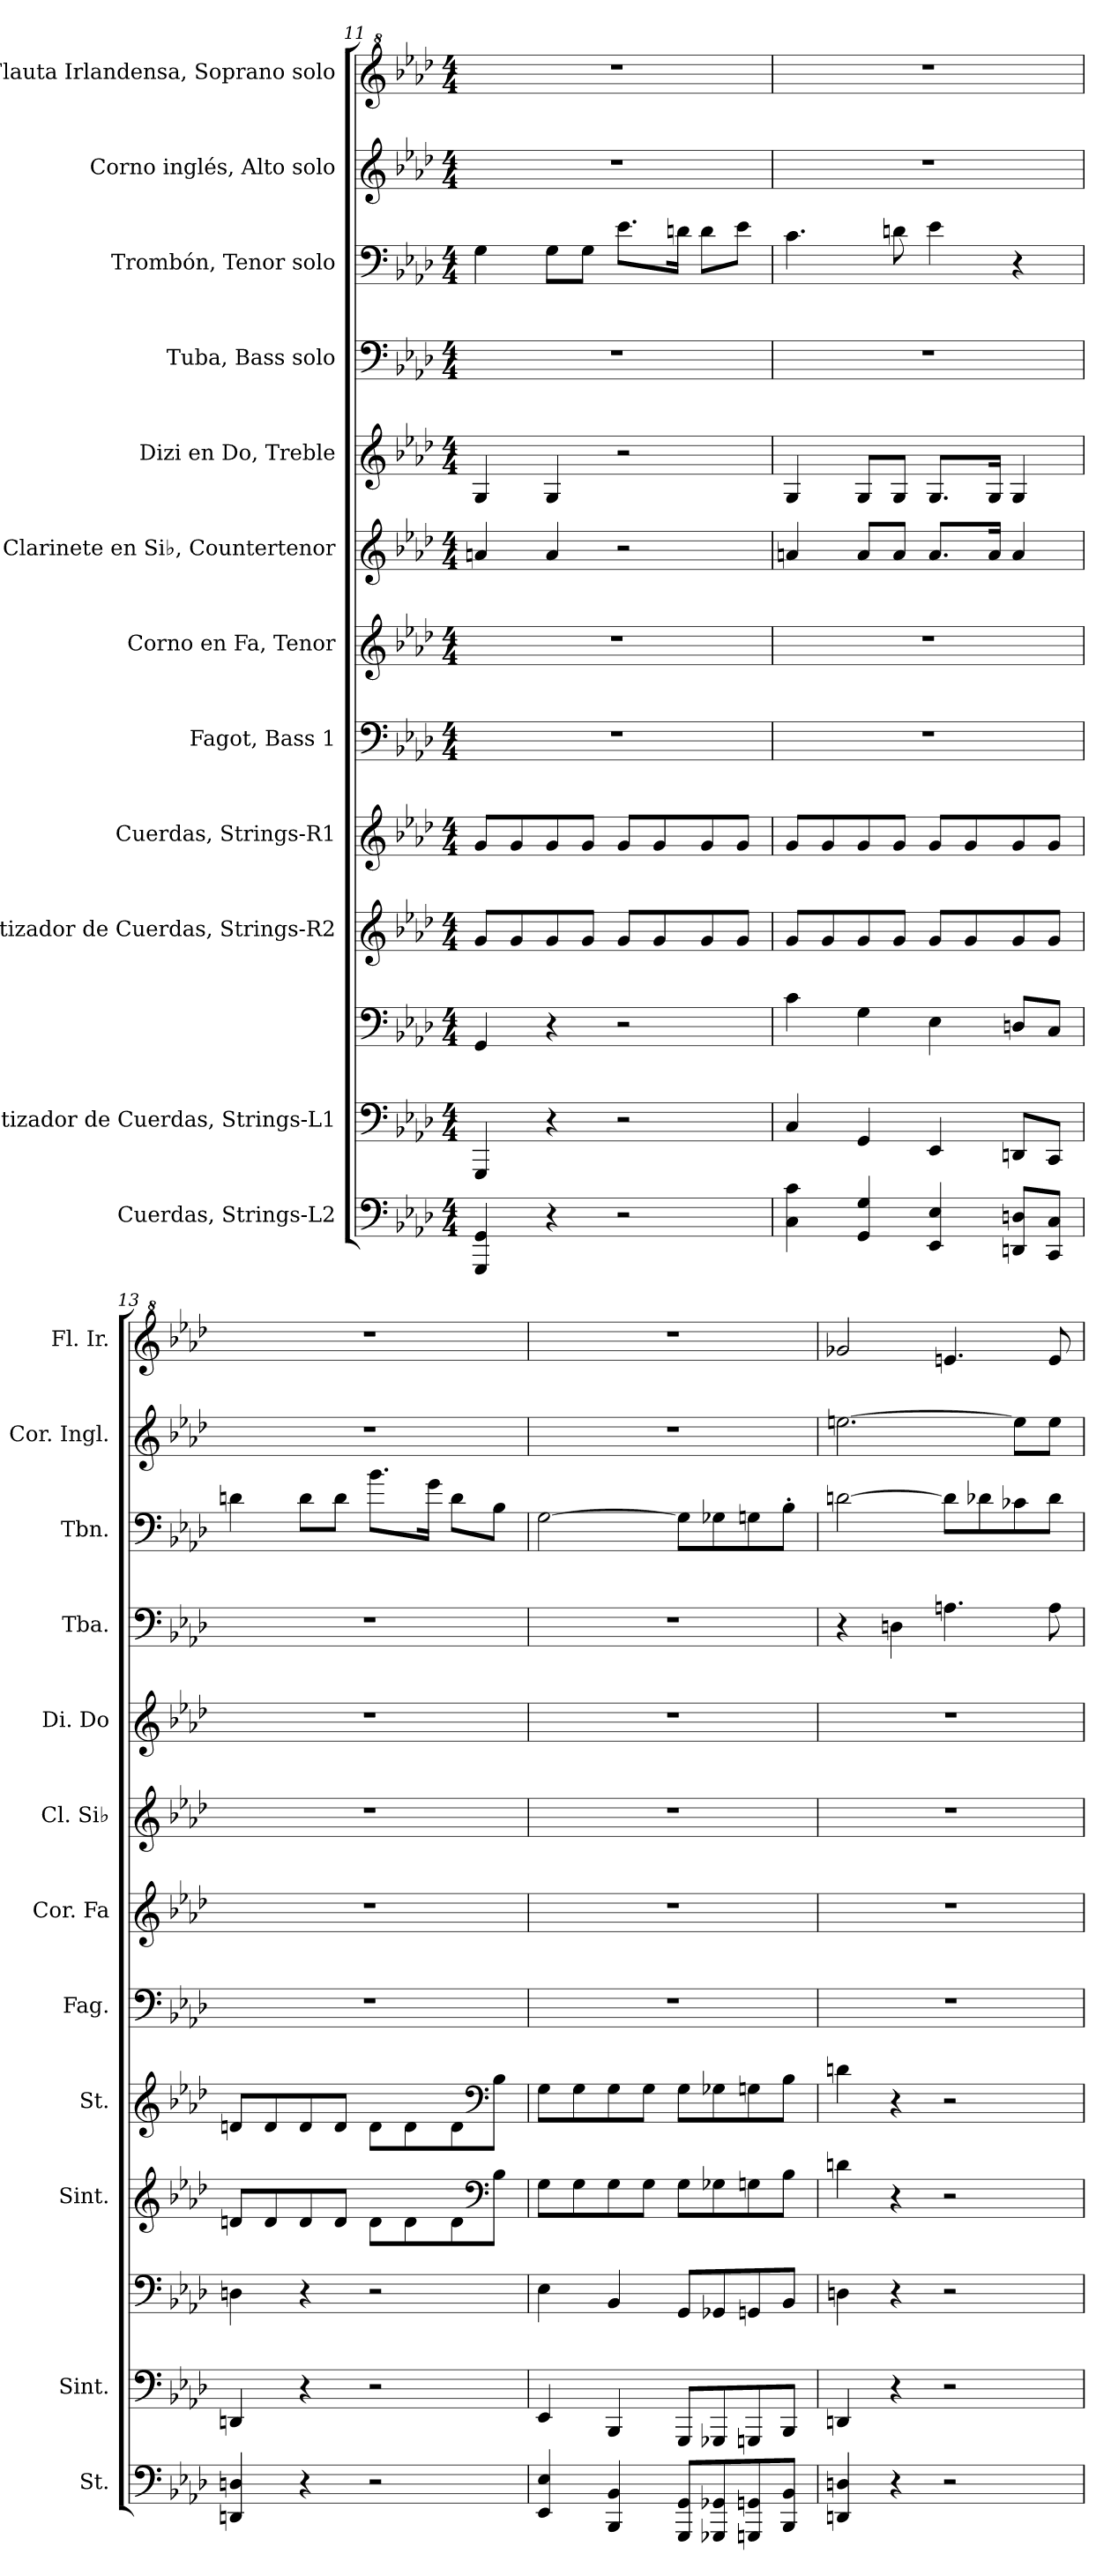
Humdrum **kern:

**kern	**kern	**kern	**kern	**kern	**kern	**kern	**kern	**kern	**kern	**kern	**kern	**kern
*part12	*part11	*part11	*part10	*part9	*part8	*part7	*part6	*part5	*part4	*part3	*part2	*part1
*staff13	*staff12	*staff11	*staff10	*staff9	*staff8	*staff7	*staff6	*staff5	*staff4	*staff3	*staff2	*staff1
*I"Cuerdas, Strings-L2	*I"Sintetizador de Cuerdas, Strings-L1	*	*I"Sintetizador de Cuerdas, Strings-R2	*I"Cuerdas, Strings-R1	*I"Fagot, Bass 1	*I"Corno en Fa, Tenor	*I"Clarinete en Si♭, Countertenor	*I"Dizi en Do, Treble	*I"Tuba, Bass solo	*I"Trombón, Tenor solo	*I"Corno inglés, Alto solo	*I"Flauta Irlandensa, Soprano solo
*I'St.	*I'Sint.	*	*I'Sint.	*I'St.	*I'Fag.	*I'Cor. Fa	*I'Cl. Si♭	*I'Di. Do	*I'Tba.	*I'Tbn.	*I'Cor. Ingl.	*I'Fl. Ir.
*clefF4	*clefF4	*clefF4	*clefG2	*clefG2	*clefF4	*clefG2	*clefG2	*clefG2	*clefF4	*clefF4	*clefG2	*clefG^2
*	*	*	*	*	*	*ITrd4c7	*ITrd1c2	*ITrd-7c-12	*	*	*ITrd4c7	*
*k[b-e-a-d-]	*k[b-e-a-d-]	*k[b-e-a-d-]	*k[b-e-a-d-]	*k[b-e-a-d-]	*k[b-e-a-d-]	*k[b-e-a-d-g-]	*k[b-e-a-d-g-c-]	*k[b-e-a-d-]	*k[b-e-a-d-]	*k[b-e-a-d-]	*k[b-e-a-d-g-]	*k[b-e-a-d-]
*M4/4	*M4/4	*M4/4	*M4/4	*M4/4	*M4/4	*M4/4	*M4/4	*M4/4	*M4/4	*M4/4	*M4/4	*M4/4
=11	=11	=11	=11	=11	=11	=11	=11	=11	=11	=11	=11	=11
4GGG/ 4GG/	4GGG/	4GG/	8g/L	8g/L	1r	1r	4gn/	4g/	1r	4G\	1r	1r
.	.	.	8g/	8g/	.	.	.	.	.	.	.	.
4r	4r	4r	8g/	8g/	.	.	4g/	4g/	.	8G\L	.	.
.	.	.	8g/J	8g/J	.	.	.	.	.	8G\J	.	.
2r	2r	2r	8g/L	8g/L	.	.	2r	2r	.	8.e-\L	.	.
.	.	.	8g/	8g/	.	.	.	.	.	.	.	.
.	.	.	.	.	.	.	.	.	.	16dn\Jk	.	.
.	.	.	8g/	8g/	.	.	.	.	.	8d\L	.	.
.	.	.	8g/J	8g/J	.	.	.	.	.	8e-\J	.	.
=12	=12	=12	=12	=12	=12	=12	=12	=12	=12	=12	=12	=12
4C\ 4c\	4C/	4c\	8g/L	8g/L	1r	1r	4gn/	4g/	1r	4.c\	1r	1r
.	.	.	8g/	8g/	.	.	.	.	.	.	.	.
4GG/ 4G/	4GG/	4G\	8g/	8g/	.	.	8g/L	8g/L	.	.	.	.
.	.	.	8g/J	8g/J	.	.	8g/J	8g/J	.	8dn\	.	.
4EE-/ 4E-/	4EE-/	4E-\	8g/L	8g/L	.	.	8.g/L	8.g/L	.	4e-\	.	.
.	.	.	8g/	8g/	.	.	.	.	.	.	.	.
.	.	.	.	.	.	.	16g/Jk	16g/Jk	.	.	.	.
8DDn/ 8Dn/L	8DDn/L	8Dn/L	8g/	8g/	.	.	4g/	4g/	.	4r	.	.
8CC/ 8C/J	8CC/J	8C/J	8g/J	8g/J	.	.	.	.	.	.	.	.
!!LO:PB:g=z
=13	=13	=13	=13	=13	=13	=13	=13	=13	=13	=13	=13	=13
4DDn/ 4Dn/	4DDn/	4Dn\	8dn/L	8dn/L	1r	1r	1r	1r	1r	4dn\	1r	1r
.	.	.	8d/	8d/	.	.	.	.	.	.	.	.
4r	4r	4r	8d/	8d/	.	.	.	.	.	8d\L	.	.
.	.	.	8d/J	8d/J	.	.	.	.	.	8d\J	.	.
2r	2r	2r	8d\L	8d\L	.	.	.	.	.	8.b-\L	.	.
.	.	.	8d\	8d\	.	.	.	.	.	.	.	.
.	.	.	.	.	.	.	.	.	.	16g\Jk	.	.
.	.	.	8d\	8d\	.	.	.	.	.	8d\L	.	.
*	*	*	*clefF4	*clefF4	*	*	*	*	*	*	*	*
.	.	.	8B-\J	8B-\J	.	.	.	.	.	8B-\J	.	.
=14	=14	=14	=14	=14	=14	=14	=14	=14	=14	=14	=14	=14
4EE-/ 4E-/	4EE-/	4E-\	8G\L	8G\L	1r	1r	1r	1r	1r	[2G\	1r	1r
.	.	.	8G\	8G\	.	.	.	.	.	.	.	.
4BBB-/ 4BB-/	4BBB-/	4BB-/	8G\	8G\	.	.	.	.	.	.	.	.
.	.	.	8G\J	8G\J	.	.	.	.	.	.	.	.
8GGG/ 8GG/L	8GGG/L	8GG/L	8G\L	8G\L	.	.	.	.	.	8G\L]	.	.
8GGG-X/ 8GG-X/	8GGG-X/	8GG-X/	8G-X\	8G-X\	.	.	.	.	.	8G-X\	.	.
8GGGn/ 8GGn/	8GGGn/	8GGn/	8Gn\	8Gn\	.	.	.	.	.	8Gn\	.	.
8BBB-/ 8BB-/J	8BBB-/J	8BB-/J	8B-\J	8B-\J	.	.	.	.	.	8B-'\J	.	.
=15	=15	=15	=15	=15	=15	=15	=15	=15	=15	=15	=15	=15
*	*	*	*	*	*	*	*	*	*	*	*	*MM45
4DDn/ 4Dn/	4DDn/	4Dn\	4dn\	4dn\	1r	1r	1r	1r	4r	[2dn\	[2.an\	2gg-X/
4r	4r	4r	4r	4r	.	.	.	.	4Dn\	.	.	.
2r	2r	2r	2r	2r	.	.	.	.	4.An\	8d\L]	.	4.een/
.	.	.	.	.	.	.	.	.	.	8d-X\	.	.
.	.	.	.	.	.	.	.	.	.	8c-X\	8a\L]	.
.	.	.	.	.	.	.	.	.	8A\	8d-\J	8a\J	8ee/
=	=	=	=	=	=	=	=	=	=	=	=	=
*-	*-	*-	*-	*-	*-	*-	*-	*-	*-	*-	*-	*-
